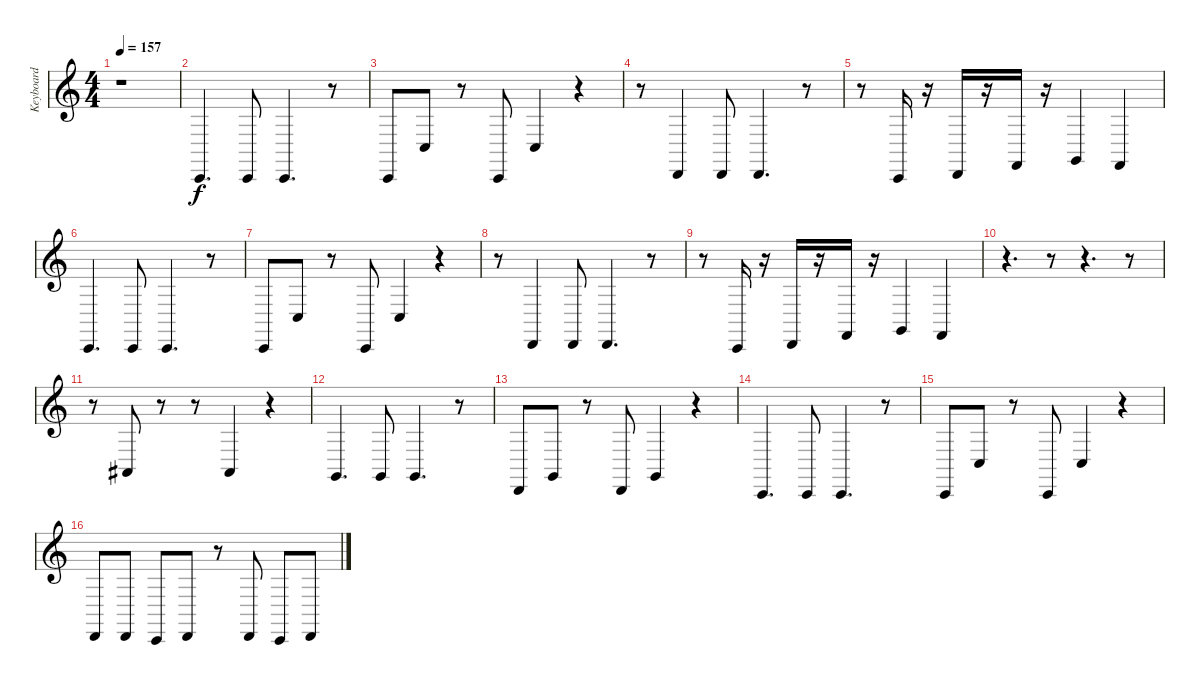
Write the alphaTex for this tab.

\track ("Keyboard" "Keyboard") {instrument pad3polysynth}
\staff {score}
\tuning (E4 B3 G3 D3 A2 E2 B1) {hide}
\ts (4 4)
\tempo 157
\clef g2
\ks c
r.1{dy f} |
1.7.4{d} 1.7.8 1.7.4{d} r.8 |
1.7.8 3.5.8 r.8 1.7.8 3.5.4 r.4 |
r.8 3.7.4 3.7.8 3.7.4{d} r.8 |
r.8 1.7.16 r.16 3.7.16 r.16 1.6.16 r.16 3.6.4 1.6.4 |
1.7.4{d} 1.7.8 1.7.4{d} r.8 |
1.7.8 3.5.8 r.8 1.7.8 3.5.4 r.4 |
r.8 3.7.4 3.7.8 3.7.4{d} r.8 |
r.8 1.7.16 r.16 3.7.16 r.16 1.6.16 r.16 3.6.4 1.6.4 |
r.4{d} r.8 r.4{d} r.8 |
r.8 1.5.8 r.8 r.8 1.5.4 r.4 |
3.6.4{d} 3.6.8 3.6.4{d} r.8 |
3.7.8 3.6.8 r.8 3.7.8 3.6.4 r.4 |
1.7.4{d} 1.7.8 1.7.4{d} r.8 |
1.7.8 3.5.8 r.8 1.7.8 3.5.4 r.4 |
3.7.8 3.7.8 1.7.8 3.7.8 r.8 3.7.8 1.7.8 3.7.8
